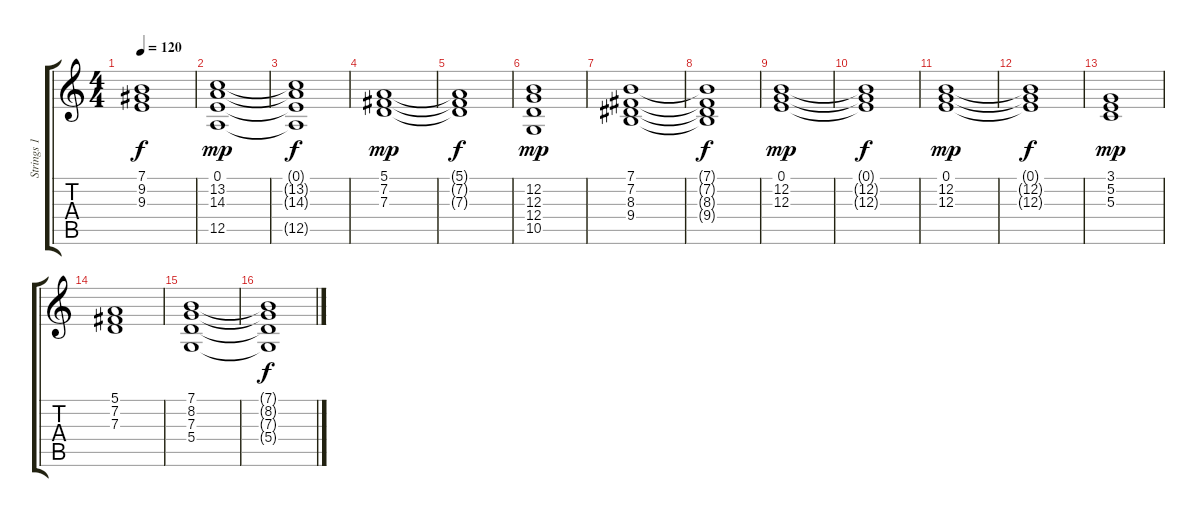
\track ("Strings 1" "Strings 1") {instrument stringensemble1}
\staff {score tabs}
\tuning (E4 B3 G3 D3 A2 E2) {hide}
\ts (4 4)
\tempo 120
\clef g2
\ks c
(7.1{t} 9.2{t} 9.3{t}).1{dy f} |
(0.1 13.2 14.3 12.5).1{dy mp} |
(0.1{t} 13.2{t} 14.3{t} 12.5{t}).1{dy f} |
(5.1 7.2 7.3).1{dy mp} |
(5.1{t} 7.2{t} 7.3{t}).1{dy f} |
(12.2 12.3 12.4 10.5).1{dy mp} |
(7.1 7.2 8.3 9.4).1 |
(7.1{t} 7.2{t} 8.3{t} 9.4{t}).1{dy f} |
(0.1 12.2 12.3).1{dy mp} |
(0.1{t} 12.2{t} 12.3{t}).1{dy f} |
(0.1 12.2 12.3).1{dy mp} |
(0.1{t} 12.2{t} 12.3{t}).1{dy f} |
(3.1 5.2 5.3).1{dy mp} |
(5.1 7.2 7.3).1 |
(7.1 8.2 7.3 5.4).1 |
(7.1{t} 8.2{t} 7.3{t} 5.4{t}).1{dy f}
